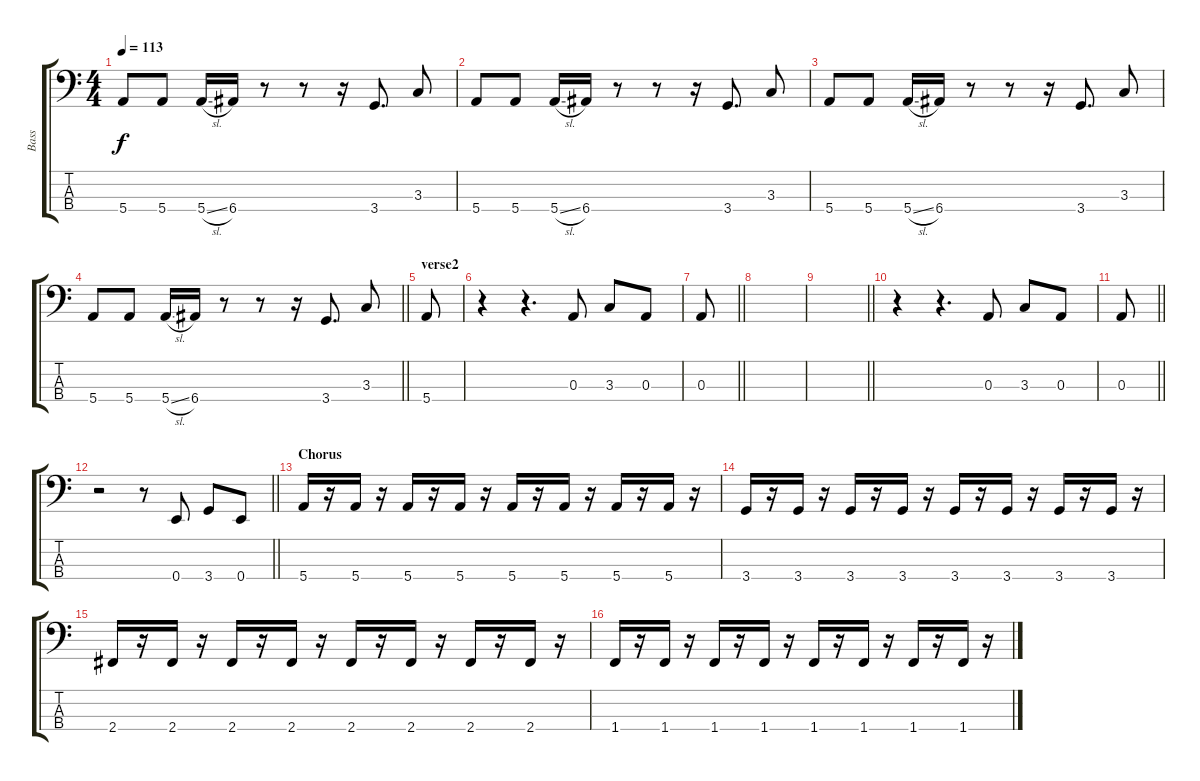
\track ("Bass" "Bass") {instrument electricbassfinger}
\staff {score tabs}
\tuning (G2 D2 A1 E1) {hide}
\ts (4 4)
\tempo 113
\clef f4
\ks c
5.4.8{dy f} 5.4.8 5.4{sl}.16 6.4.16 r.8 r.8 r.16 3.4.8{d} 3.3.8 |
5.4.8 5.4.8 5.4{sl}.16 6.4.16 r.8 r.8 r.16 3.4.8{d} 3.3.8 |
5.4.8 5.4.8 5.4{sl}.16 6.4.16 r.8 r.8 r.16 3.4.8{d} 3.3.8 |
\barLineRight lightlight
5.4.8 5.4.8 5.4{sl}.16 6.4.16 r.8 r.8 r.16 3.4.8{d} 3.3.8 |
\section ("" "verse2")
5.4.8 |
r.4 r.4{d} 0.3.8 3.3.8 0.3.8 |
\barLineRight lightlight
0.3.8 |
|
\barLineRight lightlight
|
r.4 r.4{d} 0.3.8 3.3.8 0.3.8 |
\barLineRight lightlight
0.3.8 |
\barLineRight lightlight
r.2 r.8 0.4.8 3.4.8 0.4.8 |
\section ("" "Chorus")
5.4.16 r.16 5.4.16 r.16 5.4.16 r.16 5.4.16 r.16 5.4.16 r.16 5.4.16 r.16 5.4.16 r.16 5.4.16 r.16 |
3.4.16 r.16 3.4.16 r.16 3.4.16 r.16 3.4.16 r.16 3.4.16 r.16 3.4.16 r.16 3.4.16 r.16 3.4.16 r.16 |
2.4.16 r.16 2.4.16 r.16 2.4.16 r.16 2.4.16 r.16 2.4.16 r.16 2.4.16 r.16 2.4.16 r.16 2.4.16 r.16 |
1.4.16 r.16 1.4.16 r.16 1.4.16 r.16 1.4.16 r.16 1.4.16 r.16 1.4.16 r.16 1.4.16 r.16 1.4.16 r.16
